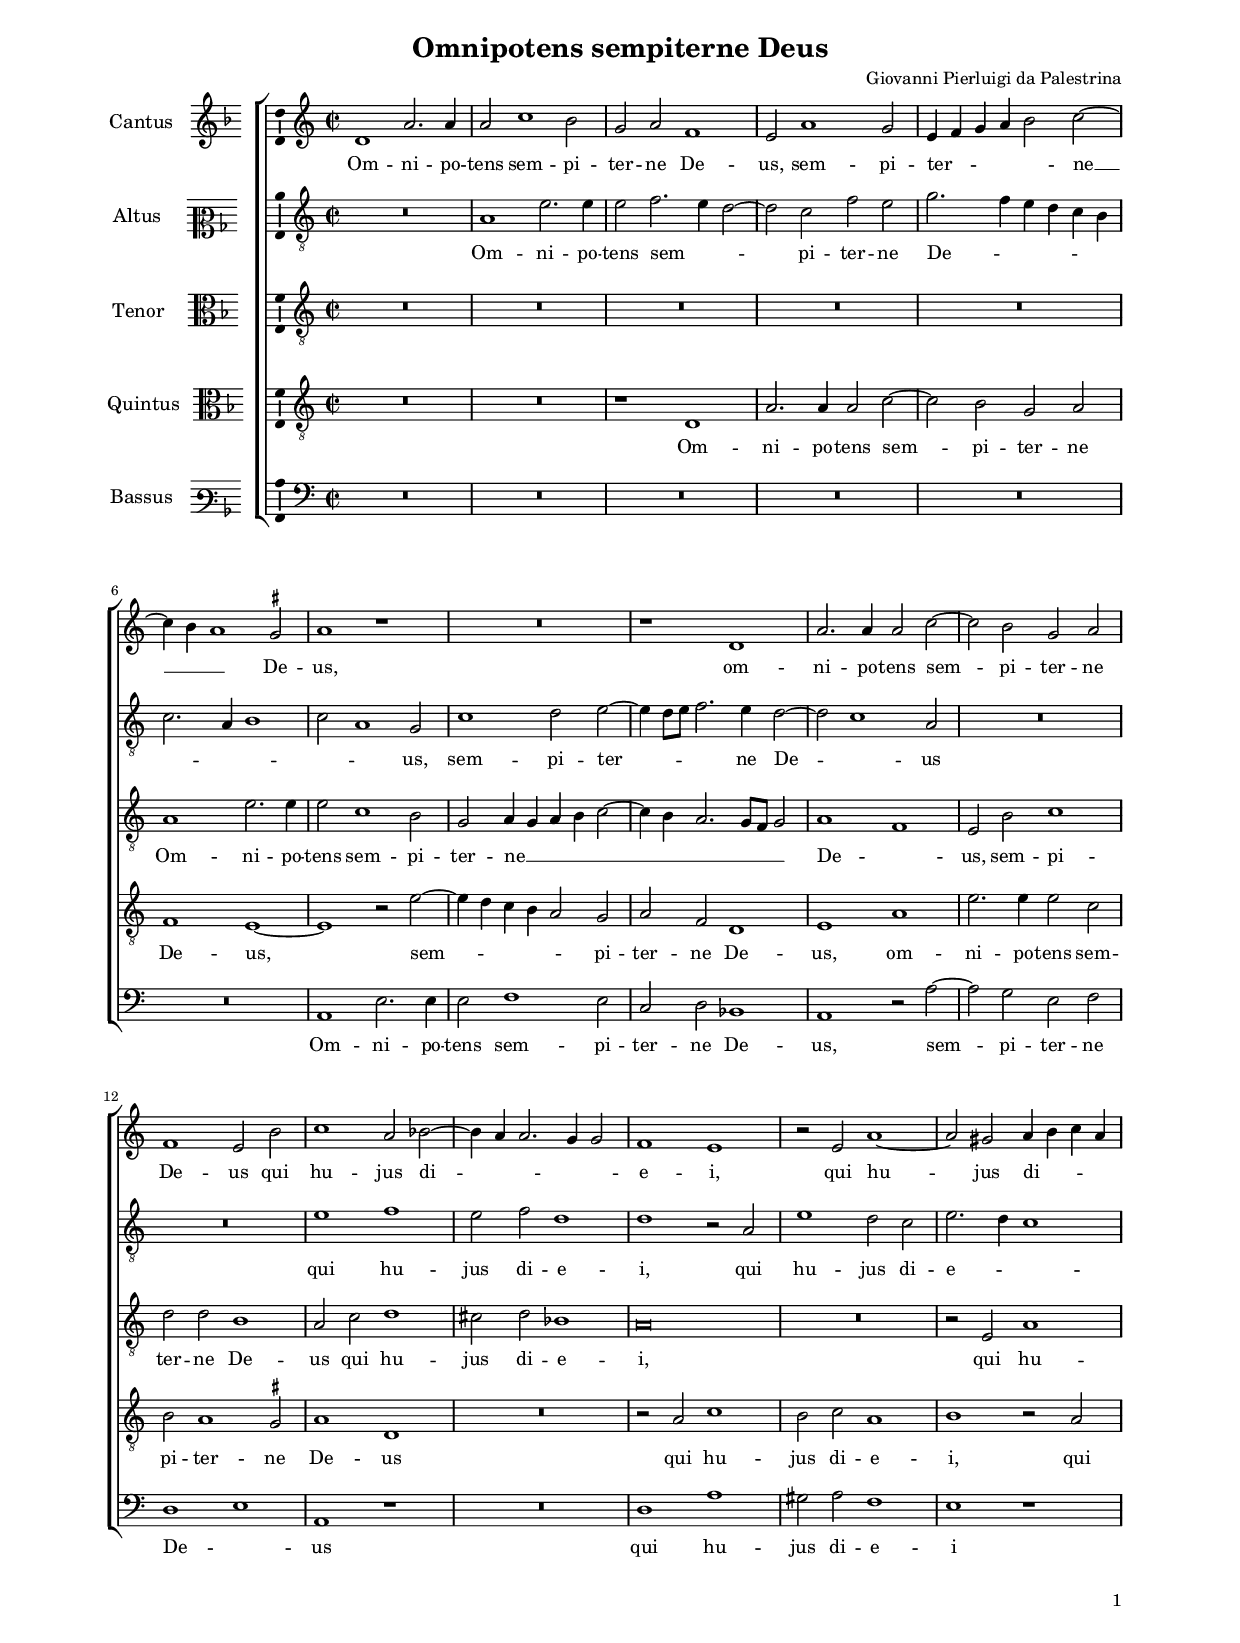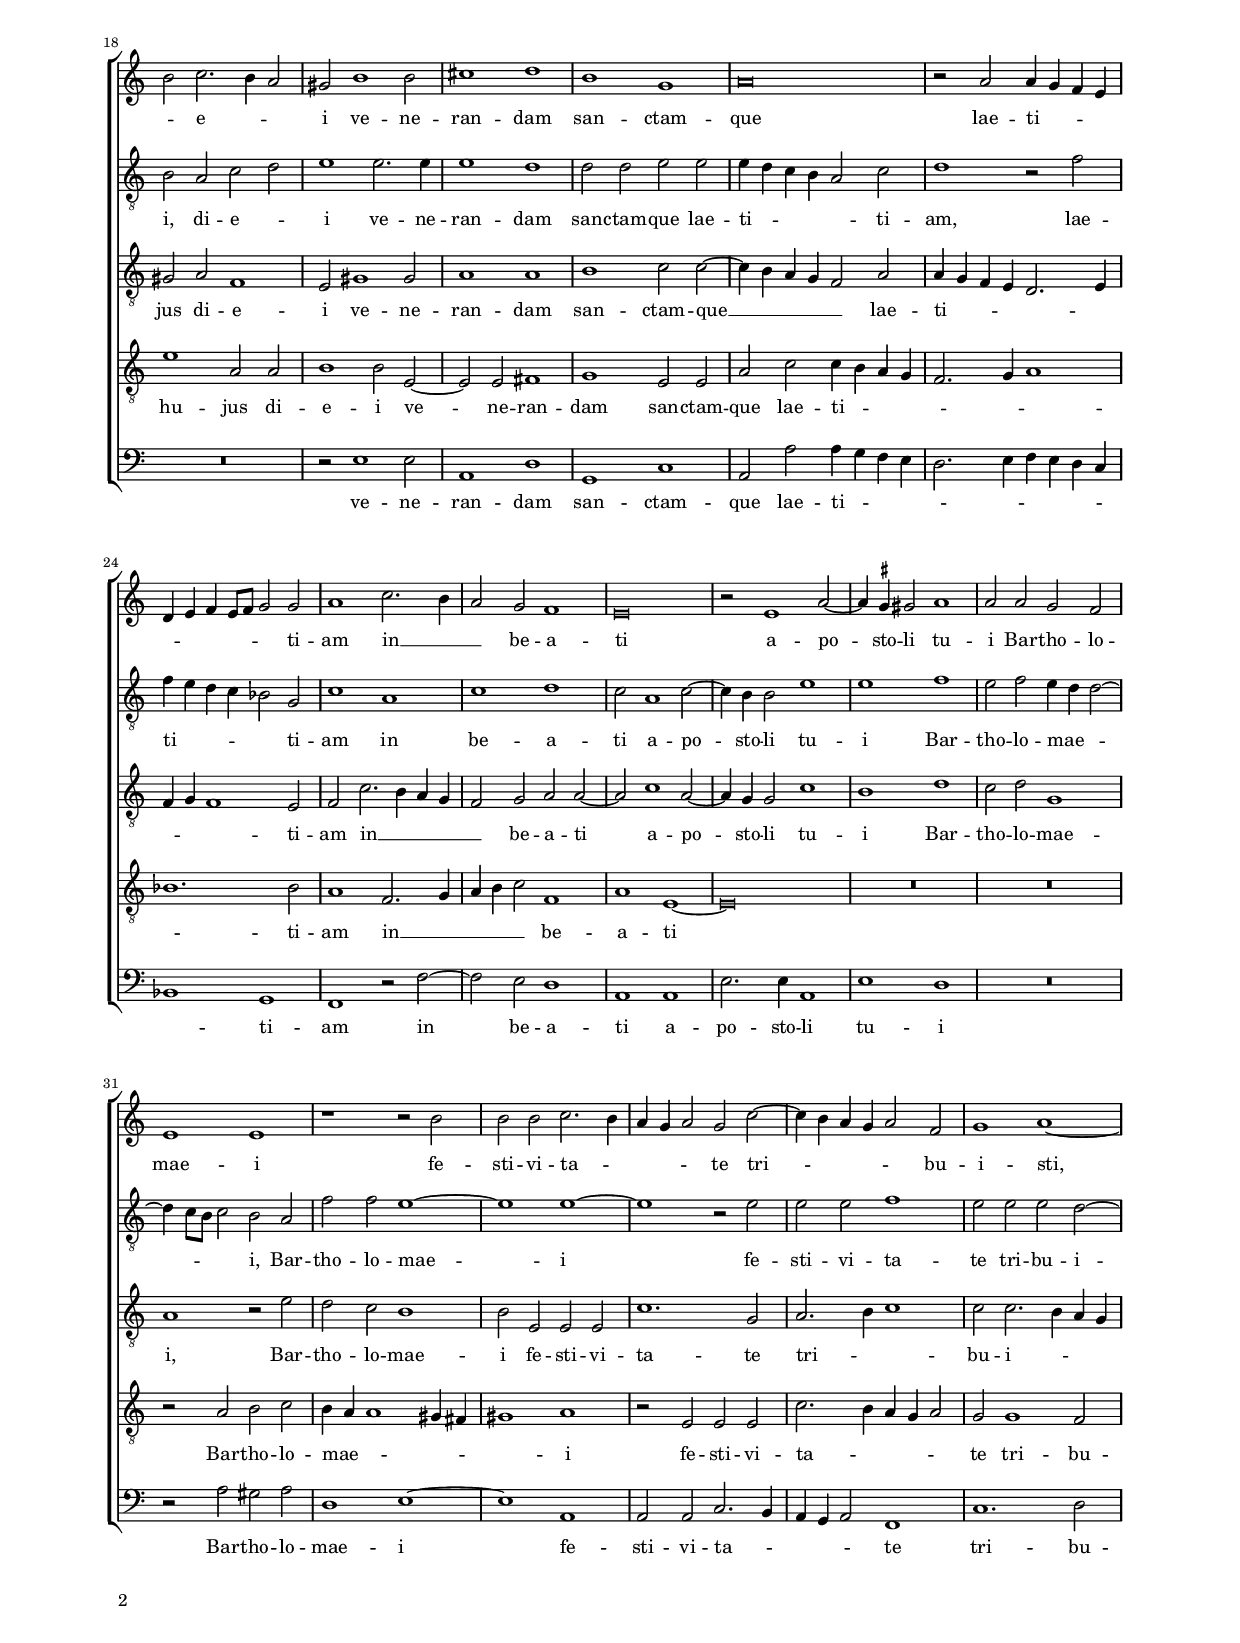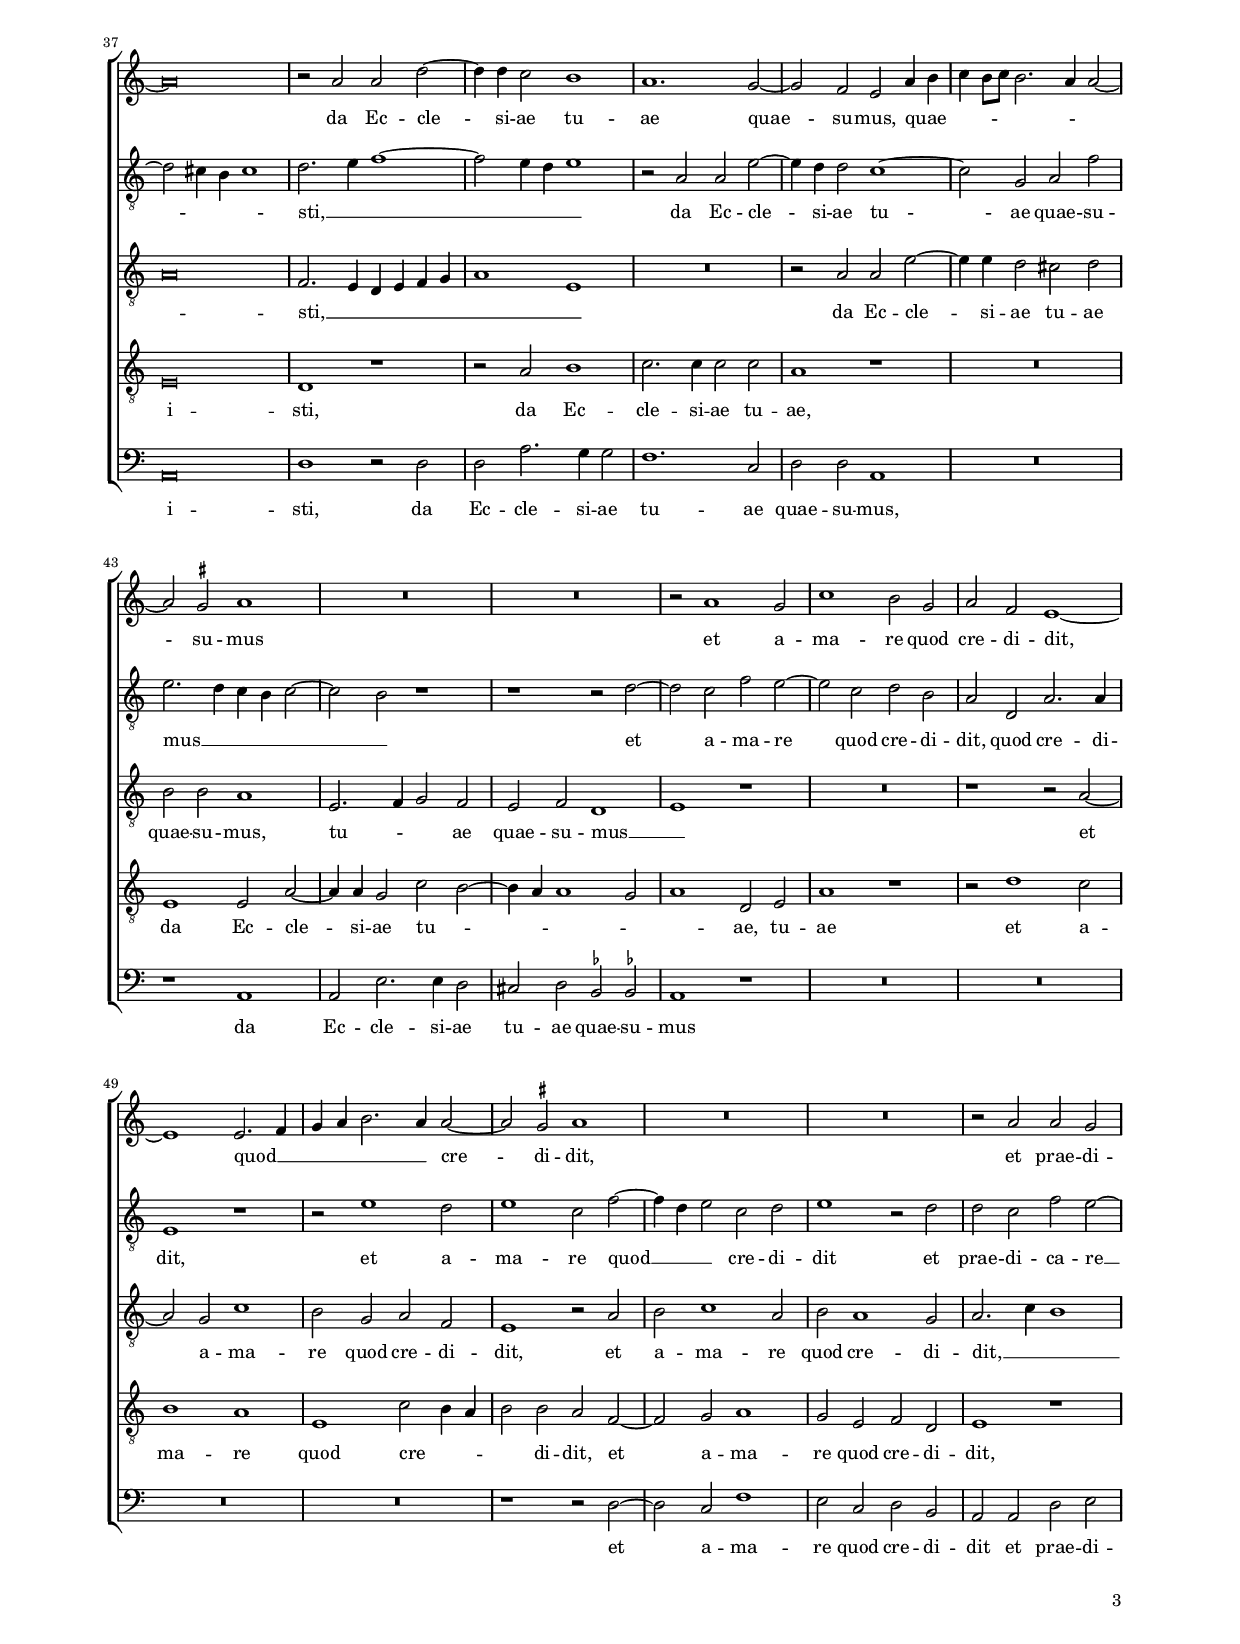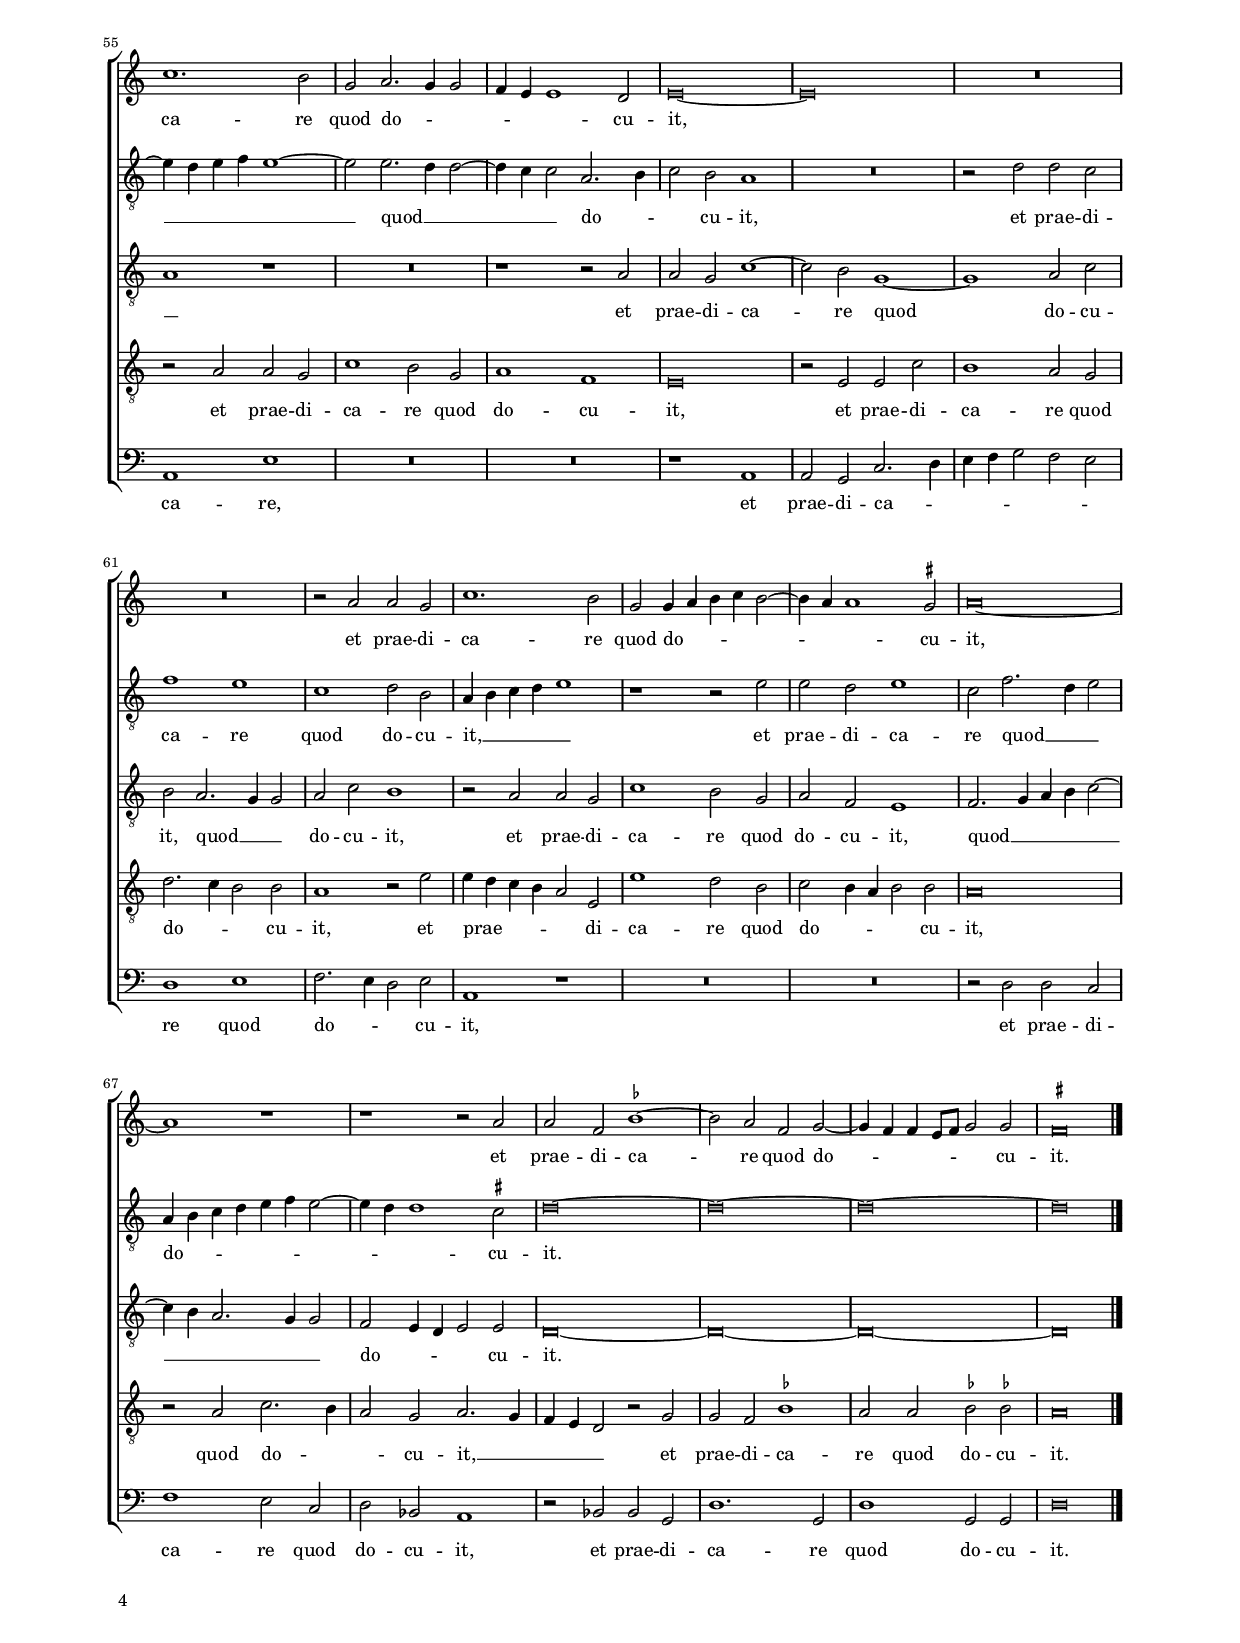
\header
{
  title="Omnipotens sempiterne Deus"
  composer="Giovanni Pierluigi da Palestrina"
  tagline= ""
}

\version "2.20.0"
\include "deutsch.ly"
#(set-global-staff-size 15)
% #(set-default-paper-size "letter")
#(ly:set-option 'point-and-click #f)


\paper
	{
	top-margin = 1.8 \cm
	bottom-margin = 1.2 \cm
	left-margin = 2 \cm
	right-margin = 2 \cm
	ragged-bottom = ##f
	ragged-last-bottom = ##t
	print-page-number = ##f
	score-system-spacing = #'((basic-distance . 16) (minimum-distance . 14) (padding . 5) (strechability . 150))
	system-system-spacing = #'((basic-distance . 16) (minimum-distance . 14) (padding . 5) (strechability . 150))
    oddFooterMarkup=\markup   \fill-line { "" \fromproperty #'page:page-number-string }
    evenFooterMarkup=\markup  \fill-line { \fromproperty #'page:page-number-string "" }
    last-bottom-spacing = #'((basic-distance . 12) (minimum-distance . 7) (padding . 4))
%	systems-per-page = 3
%     page-count = 3
%	min-systems-per-page = 3
%	print-all-headers = ##t
%	print-first-page-number = ##t
%	first-page-number = 1
	}

	
global = {
	\key f \major
	\time 2/2 \set Score.measureLength = #(ly:make-moment 2/1)
        \skip 1*144 \bar "|."
	}

	ficta = { \once \set suggestAccidentals = ##t }

	forget = #(define-music-function (music) (ly:music?) #{
		\accidentalStyle forget
		$music
		\accidentalStyle default
		#})

	m = \melisma
	me = \melismaEnd
%	\mark \markup { \override #'(style . baroque) { \note  #"breve" #1 = \note #"breve." #1 } }



incipitcantus = \markup { \score {
	{
	\set Staff.instrumentName = \markup { \fontsize #1 "Cantus" }
	\key f \major
	\clef violin
	s4 \bar ""
	}
	\layout  {
	raggedright = ##t
	indent = 1.6 \cm
	line-width = 2.2\cm
	\context { \Staff \remove Time_signature_engraver }
	\override Staff.Clef.Y-extent = #'(0 . 0)
	}} \hspace #1 }

      
incipitaltus = \markup { \score {
	{
	\set Staff.instrumentName = \markup { \fontsize #1 "Altus" }
	\key f \major
	\clef mezzosoprano
	s4 \bar ""
	}
	\layout  {
	raggedright = ##t
	indent = 1.6 \cm
	line-width = 2.2\cm
	\context { \Staff \remove Time_signature_engraver }
	\override Staff.Clef.Y-extent = #'(0 . 0)
	}} \hspace #1 }


incipittenor = \markup { \score {
	{
	\set Staff.instrumentName = \markup { \fontsize #1 "Tenor" }
	\key f \major
	\clef alto
	s4 \bar ""
	}
	\layout  {
	raggedright = ##t
	indent = 1.6 \cm
	line-width = 2.2\cm
	\context { \Staff \remove Time_signature_engraver }
	\override Staff.Clef.Y-extent = #'(0 . 0)
	}} \hspace #1 }
      
      
incipitquintus = \markup { \score {
	{
	\set Staff.instrumentName = \markup { \fontsize #1 "Quintus" }
	\key f \major
	\clef alto
	s4 \bar ""
	}
	\layout  {
	raggedright = ##t
	indent = 1.6 \cm
	line-width = 2.2\cm
	\context { \Staff \remove Time_signature_engraver }
	\override Staff.Clef.Y-extent = #'(0 . 0)
	}} \hspace #1 }
      
      
incipitbassus = \markup { \score {
	{
	\set Staff.instrumentName = \markup { \fontsize #1 "Bassus" }
	\key f \major
	\clef varbaritone
	s4 \bar ""
	}
	\layout  {
	raggedright = ##t
	indent = 1.6 \cm
	line-width = 2.2\cm
	\context { \Staff \remove Time_signature_engraver }
	\override Staff.Clef.Y-extent = #'(0 . 0)
	}} \hspace #1 }


cantus =  \relative c''
	{
	g1 d'2. d4
	d2 f1 e2
	c2 d b1
	a2 d1 c2
%5
	a4 b c d e2 f~ |
	f4 e d1 \ficta cis2
	d1 r
	R\breve
	r1 g,
%10
	d'2. d4 d2 f~ |
	f2 e c d
	b1 a2 e'
	f1 d2 es~
	es4 d d2. c4 c2
%15
	b1 a |
	r2 a d1~
	d2 cis d4 e f d
	e2 f2. e4 d2
	cis2 e1 e2
%20
	fis1 g |
	e1 c
	d\breve
	r2 d d4 c b a
	g4 a b a8 b c2 c
%25
	d1 f2. e4 |
	d2 c b1
	a\breve
	r2 a1 d2~
	d4 \ficta cis cis!2 d1
%30
	d2 d c b |
	a1 a
	r1 r2 e'
	e2 e f2. e4
	d4 c d2 c f~
%35
	f4 e d c d2 b |
	c1 d~
	d\breve
	r2 d d g~
	g4 g f2 e1
%40
	d1. c2~ |
	c2 b a d4 e
	f4 e8 f e2. d4 d2~
	d2 \ficta cis d1
	R\breve
%45
	R\breve |
	r2 d1 c2
	f1 e2 c
	d2 b a1~
	a1 a2. b4
%50
	c4 d e2. d4 d2~ |
	d2 \ficta cis d1
	R\breve
	R\breve
	r2 d d c
%55
	f1. e2 |
	c2 d2. c4 c2
	b4 a a1 g2
	a\breve~
	a\breve
%60
	R\breve |
	R\breve
	r2 d d c
	f1. e2
	c2 c4 d e f e2~
%65
	e4 d d1 \ficta cis2 |
	d\breve~
	d1 r
	r1 r2 d
	d2 b \ficta es1~
%70
	\ficta es2 d b2 c~ |
	c4 b b a8 b c2 c
	\ficta h\breve |
	}


altus =  \relative c'
    {
	R\breve
	d1 a'2. a4
	a2 b2. a4 g2~
	g2 f b a
%5
	c2. b4 a g f e |
	f2. d4 e1
	f2 d1 c2
	f1 g2 a~
	a4 g8 a b2. a4 g2~
%10
	g2 f1 d2 |
	R\breve
	R\breve
	a'1 b
	a2 b g1
%15
	g1 r2 d |
	a'1 g2 f
	a2. g4 f1
	e2 d f g
	a1 a2. a4
%20
	a1 g |
	g2 g a a
	a4 g f e d2 f
	g1 r2 b
	b4 a g f es2 c
%25
	f1 d |
	f1 g
	f2 d1 f2~
	f4 e e2 a1
	a1 b
%30
	a2 b a4 g g2~ |
	g4 f8 e f2 e d
	b'2 b a1~
	a1 a~
	a1 r2 a
%35
	a2 a b1 |
	a2 a a g~
	g2 fis4 e fis1
	g2. a4 b1~
	b2 a4 g a1
%40
	r2 d, d a'~ |
	a4 g g2 f1~
	f2 c d b'
	a2. g4 f e f2~
	f2 e r1
%45
	r1 r2 g~ |
	g2 f b a~
	a2 f g e
	d2 g, d'2. d4
	a1 r
%50
	r2 a'1 g2 |
	a1 f2 b~
	b4 g a2 f g
	a1 r2 g
	g2 f b a~
%55
	a4 g a b a1~ |
	a2 a2. g4 g2~
	g4 f f2 d2. e4
	f2 e d1
	R\breve
%60
	r2 g g f |
	b1 a
	f1 g2 e
	d4 e f g a1
	r1 r2 a
%65
	a2 g a1 |
	f2 b2. g4 a2
	d,4 e f g a b a2~
	a4 g g1 \ficta fis2
	g\breve~
%70
	g\breve~ |
	g\breve~
	g\breve |
	}


tenor =  \relative c'
	{
	R\breve
	R\breve
	R\breve
	R\breve
%5
	R\breve |
	d1 a'2. a4
	a2 f1 e2
	c2 d4 c d e f2~
	f4 e d2. c8 b c2 
%10
	d1 b |
	a2 e' f1
	g2 g e1
	d2 f g1
	fis2 g es1
%15
	d\breve |
	R\breve
	r2 a d1
	cis2 d b1
	a2 cis1 cis2
%20
	d1 d |
	e1 f2 f~
	f4 e d c b2 d
	d4 c b a g2. a4
	b4 c b1 a2
%25
	b2 f'2. e4 d c |
	b2 c d d~
	d2 f1 d2~
	d4 c c2 f1
	e1 g
%30
	f2 g c,1 |
	d1 r2 a'
	g2 f e1
	e2 a, a a
	f'1. c2
%35
	d2. e4 f1 |
	f2 f2. e4 d c
	d\breve
	b2. a4 g a b c
	d1 a
%40
	R\breve |
	r2 d d a'~
	a4 a g2 fis g
	e2 e d1
	a2. b4 c2 b
%45
	a2 b g1 |
	a1 r
	R\breve
	r1 r2 d~
	d2 c f1
%50
	e2 c d b |
	a1 r2 d
	e2 f1 d2
	e2 d1 c2
	d2. f4 e1
%55
	d1 r |
	R\breve
	r1 r2 d
	d2 c f1~
	f2 e c1~
%60
	c1 d2 f |
	e2 d2. c4 c2
	d2 f e1
	r2 d d c
	f1 e2 c
%65
	d2 b a1 |
	b2. c4 d e f2~
	f4 e d2. c4 c2
	b2 a4 g a2 a
	g\breve~
%70
	g\breve~ |
	g\breve~
	g\breve |
	}


quintus  =  \relative c'
	{
	R\breve
	R\breve
	r1 g
	d'2. d4 d2 f~
%5
	f2 e c d |
	b1 a~
	a1 r2 a'~
	a4 g f e d2 c
	d2 b g1
%10
	a1 d |
	a'2. a4 a2 f
	e2 d1 \ficta cis2
	d1 g,
	R\breve
%15
	r2 d' f1 |
	e2 f d1
	e1 r2 d
	a'1 d,2 d
	e1 e2 a,~
%20
	a2 a h1 |
	c1 a2 a
	d2 f f4 e d c
	b2. c4 d1
	es1. es2
%25
	d1 b2. c4 |
	d4 e f2 b,1
	d1 a~
	a\breve
	R\breve
%30
	R\breve |
	r2 d e f
	e4 d d1 cis4 h
	cis1 d
	r2 a a a
%35
	f'2. e4 d c d2 |
	c2 c1 b2
	a\breve
	g1 r
	r2 d' e1
%40
	f2. f4 f2 f |
	d1 r
	R\breve
	a1 a2 d~
	d4 d c2 f e~
%45
	e4 d d1 c2 |
	d1 g,2 a
	d1 r
	r2 g1 f2
	e1 d
%50
	a1 f'2 e4 d |
	e2 e d b~
	b2 c d1
	c2 a b g
	a1 r
%55
	r2 d d c |
	f1 e2 c
	d1 b
	a\breve
	r2 a a f'
%60
	e1 d2 c |
	g'2. f4 e2 e
	d1 r2 a'
	a4 g f e d2 a
	a'1 g2 e
%65
	f2 e4 d e2 e |
	d\breve
	r2 d f2. e4
	d2 c d2. c4
	b4 a g2 r c
%70
	c2 b \ficta es1 |
	d2 d \ficta es \ficta es!
	d\breve |
	}


bassus  =  \relative c
	{
	R\breve
	R\breve
	R\breve
	R\breve
%5
	R\breve |
	R\breve
	d1 a'2. a4
	a2 b1 a2
	f2 g es1
%10
	d1 r2 d'~ |
	d2 c a b
	g1 a
	d,1 r
	R\breve
%15
	g1 d' |
	cis2 d b1
	a1 r
	R\breve
	r2 a1 a2
%20
	d,1 g |
	c,1 f
	d2 d' d4 c b a
	g2. a4 b a g f
	es1 c
%25
	b1 r2 b'~ |
	b2 a g1
	d1 d
	a'2. a4 d,1
	a'1 g
%30
	R\breve |
	r2 d' cis d
	g,1 a~
	a1 d,
	d2 d f2. e4
%35
	d4 c d2 b1 |
	f'1. g2
	d\breve
	g1 r2 g
	g2 d'2. c4 c2
%40
	b1. f2 |
	g2 g d1
	R\breve
	r1 d
        d2 a'2. a4 g2
%45
        fis2 g \ficta es \ficta es! |
	d1 r
	R\breve
	R\breve
	R\breve
%50
	R\breve |
	r1 r2 g~
	g2 f b1
	a2 f g e
	d2 d g a
%55
	d,1 a' |
	R\breve
	R\breve
	r1 d,
	d2 c f2. g4
%60
	a4 b c2 b a |
	g1 a
	b2. a4 g2 a
	d,1 r
	R\breve
%65
	R\breve |
	r2 g g f
	b1 a2 f
	g2 es d1
	r2 es es c
%70
	g'1. c,2 |
	g'1 c,2 c
	g'\breve |
	}


lyricscantus = \lyricmode {
	Om -- ni -- po -- tens sem -- pi -- ter -- ne De -- us,
        sem -- pi -- ter -- _ _ _ _ ne __ _ _ De -- us,
        om -- ni -- po -- tens sem -- pi -- ter -- ne De -- us
        qui hu -- jus di -- _ _ _ _ e -- i,
        qui hu -- jus di -- _ _ _ _ e -- _ _ i
        ve -- ne -- ran -- dam san -- ctam -- que lae -- ti -- _ _ _ _ _ _ _ _ _ ti -- am
        in __ _ _ be -- a -- ti a -- po -- sto -- li tu -- i Bar -- tho -- lo -- mae -- i
        fe -- sti -- vi -- ta -- _ _ _ _ te tri -- _ _ _ _ bu -- i -- sti,
        da Ec -- cle -- si -- ae tu -- ae quae -- su -- mus,
        quae -- _ _ _ _ _ _ _ su -- mus
        et a -- ma -- re quod cre -- di -- dit,
        quod __ _ _ _ _ _ cre -- di -- dit,
        et prae -- di -- ca -- re quod do -- _ _ _ _ _ cu -- it,
        et prae -- di -- ca -- re quod do -- _ _ _ _ _ _ cu -- it, 
        et prae -- di -- ca -- re quod do -- _ _ _ _ _ cu -- it.
	}


lyricsaltus = \lyricmode {
	Om -- ni -- po -- tens sem -- _ _ pi -- ter -- ne De -- _ _ _ _ _ _ _ _ _ _ us,
        sem -- pi -- ter -- _ _ _ ne De -- _ us
        qui hu -- jus di -- e -- i,
        qui hu -- jus di -- e -- _ _ i,
        di -- e -- _ i
        ve -- ne -- ran -- dam san -- ctam -- que lae -- ti -- _ _ _ _ ti -- am,
        lae -- ti -- _ _ _ _ ti -- am
        in be -- a -- ti a -- po -- sto -- li tu -- i Bar -- tho -- lo -- mae -- _ _ _ _ _ i,
        Bar -- tho -- lo -- mae -- i
        fe -- sti -- vi -- ta -- te tri -- bu -- i -- _ _ _ sti, __ _ _ _ _ _
        da Ec -- cle -- si -- ae tu -- ae quae -- su -- mus __ _ _ _ _ _
        et a -- ma -- re quod cre -- di -- dit,
        quod cre -- di -- dit,
        et a -- ma -- re quod __ _ _ cre -- di -- dit
        et prae -- di -- ca -- re __ _ _ _ _ quod __ _ _ _ _ do -- _ _ cu -- it,
        et prae -- di -- ca -- re quod do -- cu -- it,  __ _ _ _ _
        et prae -- di -- ca -- re quod __ _ _ do -- _ _ _ _ _ _ _ _ cu -- it.
	}


lyricstenor = \lyricmode {
	Om -- ni -- po -- tens sem -- pi -- ter -- ne __ _ _ _ _ _ _ _ _ _ De -- _ us,
        sem -- pi -- ter -- ne De -- us
        qui hu -- jus di -- e -- i,
        qui hu -- jus di -- e -- i
        ve -- ne -- ran -- dam san -- ctam -- que __ _ _ _ _ lae -- ti -- _ _ _ _ _ _ _ _ ti -- am
        in __ _ _ _ _ be -- a -- ti a -- po -- sto -- li tu -- i Bar -- tho -- lo -- mae -- i,
        Bar -- tho -- lo -- mae -- i
        fe -- sti -- vi -- ta -- te tri -- _ _ bu -- i -- _ _ _ _ sti, __ _ _ _ _ _ _ _
        da Ec -- cle -- si -- ae tu -- ae quae -- su -- mus,
        tu -- _ _ ae quae -- su -- mus __ _
        et a -- ma -- re quod cre -- di -- dit,
        et a -- ma -- re quod cre -- di -- dit, __ _ _ _
        et prae -- di -- ca -- re quod do -- cu -- it,
        quod __ _ _ do -- cu -- it, 
        et prae -- di -- ca -- re quod do -- cu -- it,
        quod __ _ _ _ _ _ _ _ _ do -- _ _ _ cu -- it.
	}


lyricsquintus = \lyricmode {
	Om -- ni -- po -- tens sem -- pi -- ter -- ne De -- us,
        sem -- _ _ _ _ pi -- ter -- ne De -- us,
        om -- ni -- po -- tens sem -- pi -- ter -- ne De -- us
        qui hu -- jus di -- e -- i,
        qui hu -- jus di -- e -- i
        ve -- ne -- ran -- dam san -- ctam -- que lae -- ti -- _ _ _ _ _ _ _ ti -- am
        in __ _ _ _ _ be -- a -- ti Bar -- tho -- lo -- mae -- _ _ _ _ _ i
        fe -- sti -- vi -- ta -- _ _ _ _ te tri -- bu -- i -- sti,
        da Ec -- cle -- si -- ae tu -- ae,
        da Ec -- cle -- si -- ae tu -- _ _ _ _ _ ae, tu -- ae
        et a -- ma -- re quod cre -- _ _ _ di -- dit,
        et a -- ma -- re quod cre -- di -- dit,
        et prae -- di -- ca -- re quod do -- cu -- it,
        et prae -- di -- ca -- re quod do -- _ _ cu -- it, 
        et prae -- _ _ _ _ di -- ca -- re quod do -- _ _ _ cu -- it,
        quod do -- _ _ cu -- it, __ _ _ _ _
        et prae -- di -- ca -- re quod do -- cu -- it.
	}


lyricsbassus = \lyricmode {
	Om -- ni -- po -- tens sem -- pi -- ter -- ne De -- us,
        sem -- pi -- ter -- ne De -- _ us
        qui hu -- jus di -- e -- i
        ve -- ne -- ran -- dam san -- ctam -- que lae -- ti -- _ _ _ _ _ _ _ _ _ _ ti -- am
        in be -- a -- ti a -- po -- sto -- li tu -- i Bar -- tho -- lo -- mae -- i
        fe -- sti -- vi -- ta -- _ _ _ _ te tri -- bu -- i -- sti,
        da Ec -- cle -- si -- ae tu -- ae quae -- su -- mus,
        da Ec -- cle -- si -- ae tu -- ae quae -- su -- mus
        et a -- ma -- re quod cre -- di -- dit
        et prae -- di -- ca -- re,
        et prae -- di -- ca -- _ _ _ _ _ _ re quod do -- _ _ cu -- it, 
        et prae -- di -- ca -- re quod do -- cu -- it,
        et prae -- di -- ca -- re quod do -- cu -- it.
	}


\score
{  
    \transpose f c {
	\new ChoirStaff \with { \override StaffGrouper.staff-staff-spacing.basic-distance = #12 }
	<<

	\new Staff << \global
	\new Voice="v1" {
		\set Staff.instrumentName=\incipitcantus
%		\set Staff.instrumentName= "S"
		\set Staff.midiInstrument = "reed organ"
		\clef violin
		\cantus }
	\new Lyrics \lyricsto "v1" {\lyricscantus }
	>>


	\new Staff << \global
	\new Voice="v2" {
		\set Staff.instrumentName=\incipitaltus
%		\set Staff.instrumentName= "A"
		\set Staff.midiInstrument = "reed organ"
        \clef "G_8"
		\altus}
	\new Lyrics \lyricsto "v2" {\lyricsaltus }
	>>


	\new Staff << \global
	\new Voice="v3" {
		\set Staff.instrumentName=\incipittenor
%		\set Staff.instrumentName= "T"
		\set Staff.midiInstrument = "reed organ"
		\clef "G_8"
		\tenor }
	\new Lyrics \lyricsto "v3" {\lyricstenor }
	>>


	\new Staff << \global
	\new Voice="v5" {
		\set Staff.instrumentName=\incipitquintus
%		\set Staff.instrumentName= "Q"
		\set Staff.midiInstrument = "reed organ"
		\clef "G_8"
		\quintus}
	\new Lyrics \lyricsto "v5" {\lyricsquintus }
	>>


	\new Staff << \global
	\new Voice="v4" {
		\set Staff.instrumentName=\incipitbassus
%		\set Staff.instrumentName= "B"
		\set Staff.midiInstrument = "reed organ"
		\clef bass 
		\bassus }
	\new Lyrics \lyricsto "v4" {\lyricsbassus}
	>>

	>>
	} % transpose

	\layout
	{
	indent = 2.5\cm
	\context { \Lyrics \override VerticalAxisGroup.nonstaff-relatedstaff-spacing.padding = #1.4 }
%	\context { \Lyrics \override LyricText.font-size = #1 }
	\context { \Staff \override TimeSignature.break-visibility = #end-of-line-invisible }
	\context { \Staff \consists "Ambitus_engraver" }
%	\context { \Voice \override Slur.transparent = ##t }
	\context { \Score \override BarNumber.padding = #2 }
	\context { \Voice \override NoteHead.style = #'baroque }
	}

\midi
	{
    	\tempo 2 = 90
	}

}


% EOF
